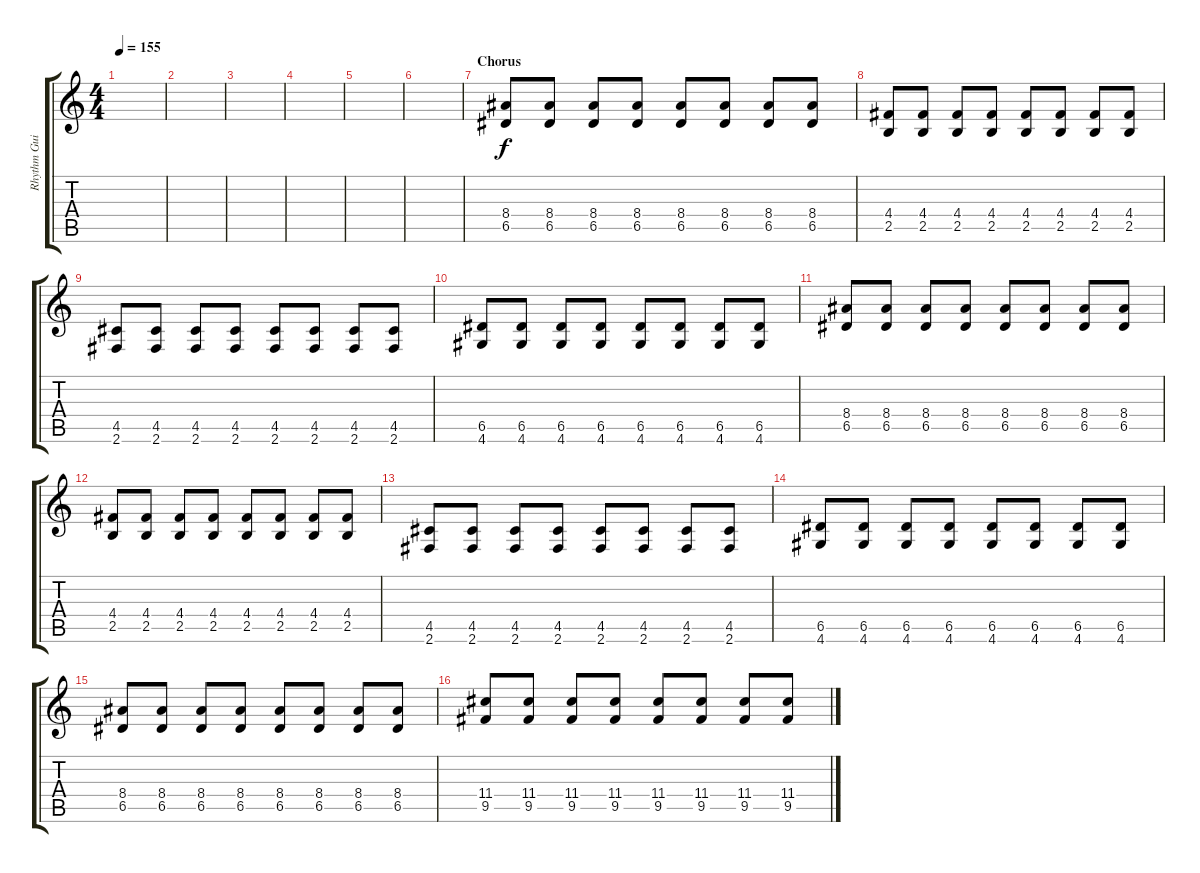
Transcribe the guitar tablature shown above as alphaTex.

\track ("Rhythm Guitar" "Rhythm Gui") {instrument distortionguitar}
\staff {score tabs}
\tuning (E4 B3 G3 D3 A2 E2) {hide}
\ts (4 4)
\tempo 155
\clef g2
\ks c
|
|
|
|
|
|
\section ("" "Chorus")
(8.4 6.5).8 (8.4 6.5).8 (8.4 6.5).8 (8.4 6.5).8 (8.4 6.5).8 (8.4 6.5).8 (8.4 6.5).8 (8.4 6.5).8 |
(4.4 2.5).8 (4.4 2.5).8 (4.4 2.5).8 (4.4 2.5).8 (4.4 2.5).8 (4.4 2.5).8 (4.4 2.5).8 (4.4 2.5).8 |
(4.5 2.6).8 (4.5 2.6).8 (4.5 2.6).8 (4.5 2.6).8 (4.5 2.6).8 (4.5 2.6).8 (4.5 2.6).8 (4.5 2.6).8 |
(6.5 4.6).8 (6.5 4.6).8 (6.5 4.6).8 (6.5 4.6).8 (6.5 4.6).8 (6.5 4.6).8 (6.5 4.6).8 (6.5 4.6).8 |
(8.4 6.5).8 (8.4 6.5).8 (8.4 6.5).8 (8.4 6.5).8 (8.4 6.5).8 (8.4 6.5).8 (8.4 6.5).8 (8.4 6.5).8 |
(4.4 2.5).8 (4.4 2.5).8 (4.4 2.5).8 (4.4 2.5).8 (4.4 2.5).8 (4.4 2.5).8 (4.4 2.5).8 (4.4 2.5).8 |
(4.5 2.6).8 (4.5 2.6).8 (4.5 2.6).8 (4.5 2.6).8 (4.5 2.6).8 (4.5 2.6).8 (4.5 2.6).8 (4.5 2.6).8 |
(6.5 4.6).8 (6.5 4.6).8 (6.5 4.6).8 (6.5 4.6).8 (6.5 4.6).8 (6.5 4.6).8 (6.5 4.6).8 (6.5 4.6).8 |
(8.4 6.5).8 (8.4 6.5).8 (8.4 6.5).8 (8.4 6.5).8 (8.4 6.5).8 (8.4 6.5).8 (8.4 6.5).8 (8.4 6.5).8 |
(11.4 9.5).8 (11.4 9.5).8 (11.4 9.5).8 (11.4 9.5).8 (11.4 9.5).8 (11.4 9.5).8 (11.4 9.5).8 (11.4 9.5).8
